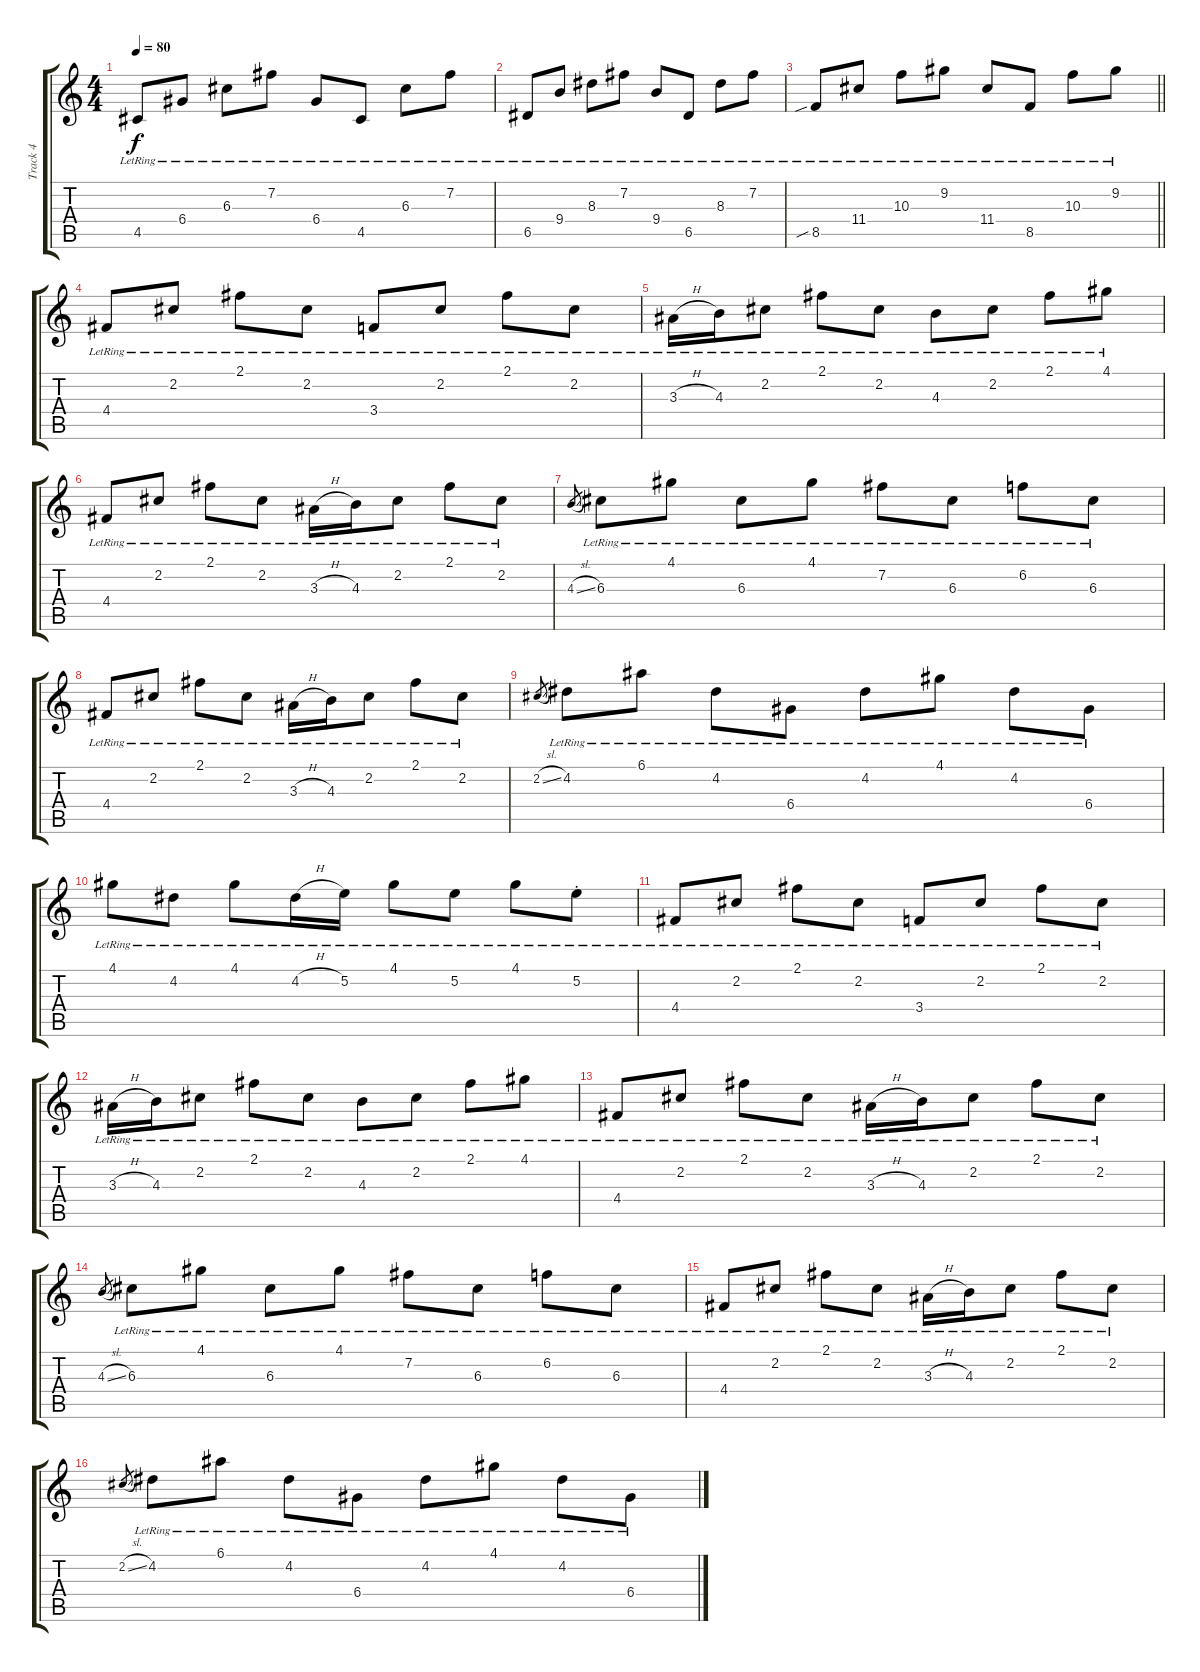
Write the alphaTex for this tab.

\track ("Track 4" "Track 4") {instrument electricguitarclean}
\staff {score tabs}
\tuning (E4 B3 G3 D3 A2 E2) {hide}
\ts (4 4)
\tempo 80
\clef g2
\ks c
4.5{lr}.8{dy f} 6.4{lr}.8 6.3{lr}.8 7.2{lr}.8 6.4{lr}.8 4.5{lr}.8 6.3{lr}.8 7.2{lr}.8 |
6.5{lr}.8 9.4{lr}.8 8.3{lr}.8 7.2{lr}.8 9.4{lr}.8 6.5{lr}.8 8.3{lr}.8 7.2{lr}.8 |
\barLineRight lightlight
8.5{sib lr}.8 11.4{lr}.8 10.3{lr}.8 9.2{lr}.8 11.4{lr}.8 8.5{lr}.8 10.3{lr}.8 9.2{lr}.8 |
4.4{lr}.8 2.2{lr}.8 2.1{lr}.8 2.2{lr}.8 3.4{lr}.8 2.2{lr}.8 2.1{lr}.8 2.2{lr}.8 |
3.3{h lr}.16 4.3{lr}.16 2.2{lr}.8 2.1{lr}.8 2.2{lr}.8 4.3{lr}.8 2.2{lr}.8 2.1{lr}.8 4.1{lr}.8 |
4.4{lr}.8 2.2{lr}.8 2.1{lr}.8 2.2{lr}.8 3.3{h lr}.16 4.3{lr}.16 2.2{lr}.8 2.1{lr}.8 2.2{lr}.8 |
4.3{sl}.8{gr} 6.3{lr}.8 4.1{lr}.8 6.3{lr}.8 4.1{lr}.8 7.2{lr}.8 6.3{lr}.8 6.2{lr}.8 6.3{lr}.8 |
4.4{lr}.8 2.2{lr}.8 2.1{lr}.8 2.2{lr}.8 3.3{h lr}.16 4.3{lr}.16 2.2{lr}.8 2.1{lr}.8 2.2{lr}.8 |
2.2{sl}.8{gr} 4.2{lr}.8 6.1{lr}.8 4.2{lr}.8 6.4{lr}.8 4.2{lr}.8 4.1{lr}.8 4.2{lr}.8 6.4{lr}.8 |
4.1{lr}.8 4.2{lr}.8 4.1{lr}.8 4.2{h lr}.16 5.2{lr}.16 4.1{lr}.8 5.2{lr}.8 4.1{lr}.8 5.2{st lr}.8 |
4.4{lr}.8 2.2{lr}.8 2.1{lr}.8 2.2{lr}.8 3.4{lr}.8 2.2{lr}.8 2.1{lr}.8 2.2{lr}.8 |
3.3{h lr}.16 4.3{lr}.16 2.2{lr}.8 2.1{lr}.8 2.2{lr}.8 4.3{lr}.8 2.2{lr}.8 2.1{lr}.8 4.1{lr}.8 |
4.4{lr}.8 2.2{lr}.8 2.1{lr}.8 2.2{lr}.8 3.3{h lr}.16 4.3{lr}.16 2.2{lr}.8 2.1{lr}.8 2.2{lr}.8 |
4.3{sl}.8{gr} 6.3{lr}.8 4.1{lr}.8 6.3{lr}.8 4.1{lr}.8 7.2{lr}.8 6.3{lr}.8 6.2{lr}.8 6.3{lr}.8 |
4.4{lr}.8 2.2{lr}.8 2.1{lr}.8 2.2{lr}.8 3.3{h lr}.16 4.3{lr}.16 2.2{lr}.8 2.1{lr}.8 2.2{lr}.8 |
2.2{sl}.8{gr} 4.2{lr}.8 6.1{lr}.8 4.2{lr}.8 6.4{lr}.8 4.2{lr}.8 4.1{lr}.8 4.2{lr}.8 6.4{lr}.8
